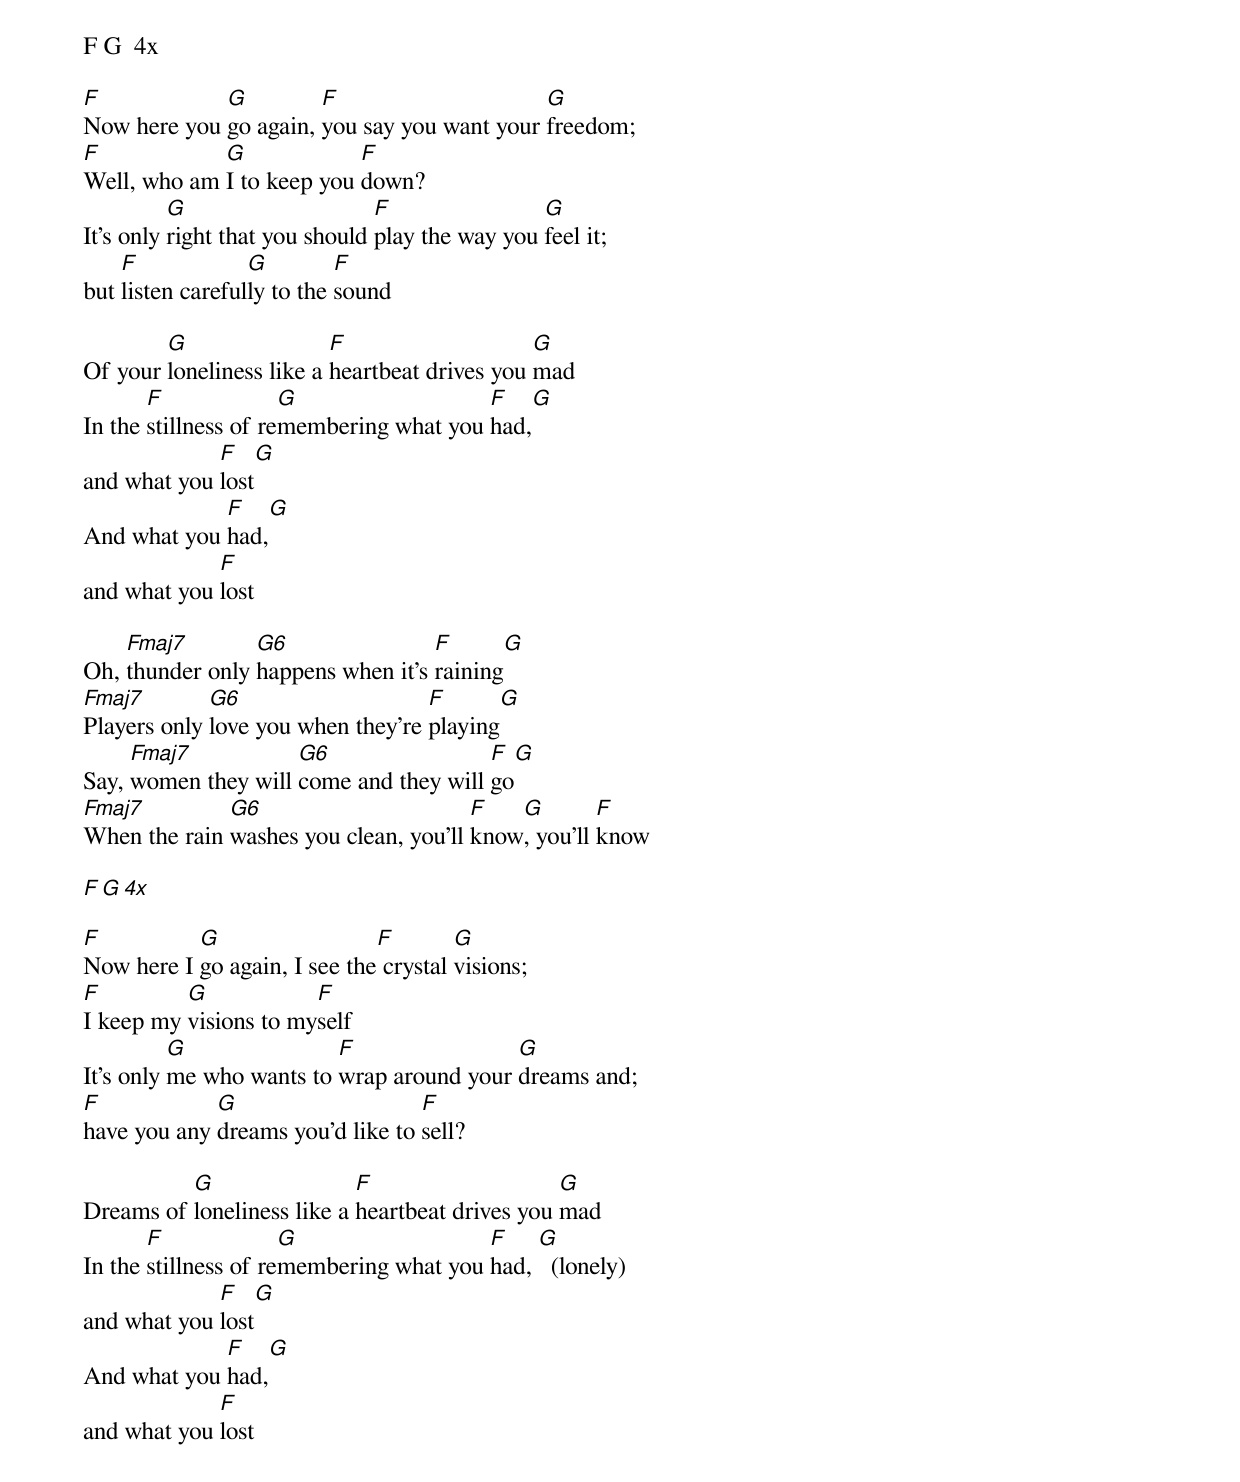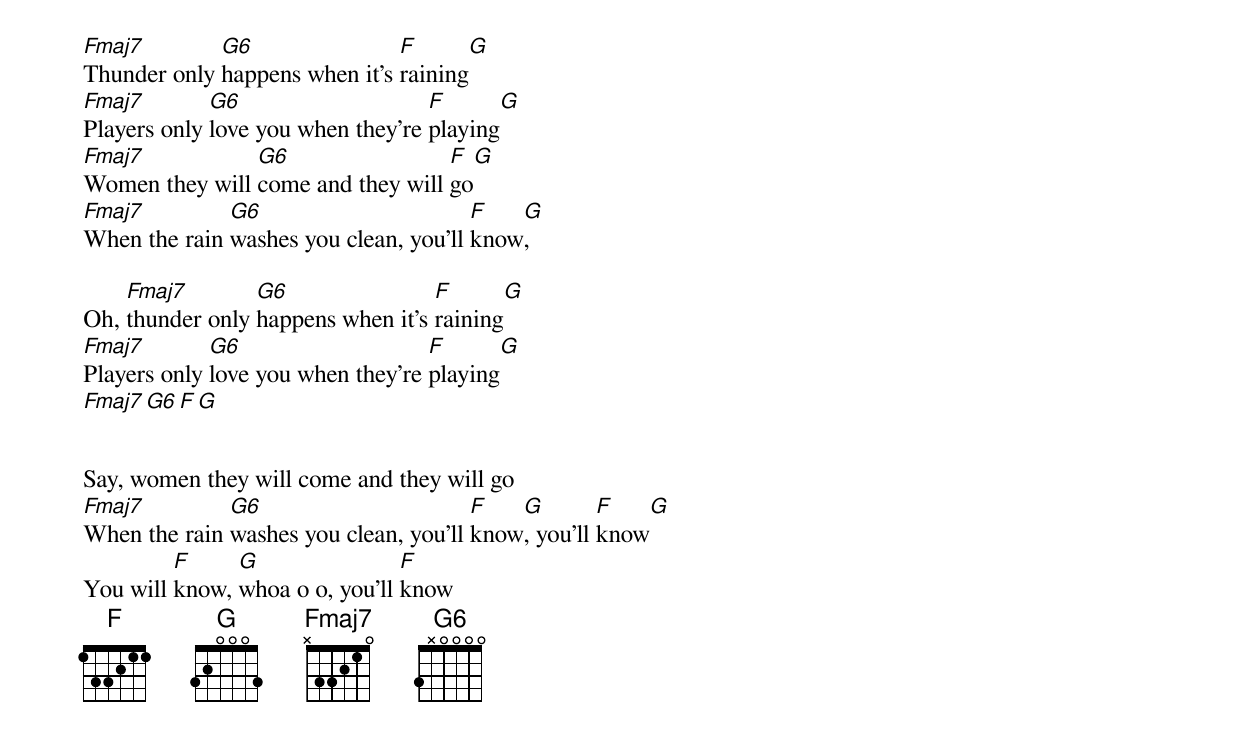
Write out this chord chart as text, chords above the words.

F G  4x

F            G         F                     G
Now here you go again, you say you want your freedom;
F            G             F
Well, who am I to keep you down?
          G                     F                G
It's only right that you should play the way you feel it;
    F             G         F
but listen carefully to the sound

        G                 F                    G
Of your loneliness like a heartbeat drives you mad
       F              G                  F    G
In the stillness of remembering what you had,
             F    G
and what you lost
             F    G
And what you had,
             F
and what you lost

    Fmaj7        G6                F      G
Oh, thunder only happens when it's raining
Fmaj7        G6                    F      G
Players only love you when they're playing
     Fmaj7           G6                 F  G
Say, women they will come and they will go
Fmaj7         G6                       F   G        F
When the rain washes you clean, you'll know, you'll know

F G  4x

F          G                  F        G
Now here I go again, I see the crystal visions;
F         G            F
I keep my visions to myself
          G               F                G
It's only me who wants to wrap around your dreams and;
F            G                    F
have you any dreams you'd like to sell?

          G                 F                    G
Dreams of loneliness like a heartbeat drives you mad
       F              G                  F    G
In the stillness of remembering what you had,   (lonely)
             F    G
and what you lost
             F    G
And what you had,
             F
and what you lost


Fmaj7        G6                F      G
Thunder only happens when it's raining
Fmaj7        G6                    F      G
Players only love you when they're playing
Fmaj7           G6                 F  G
Women they will come and they will go
Fmaj7         G6                       F   G
When the rain washes you clean, you'll know,

    Fmaj7        G6                F      G
Oh, thunder only happens when it's raining
Fmaj7        G6                    F      G
Players only love you when they're playing
     Fmaj7           G6                 F  G


Say, women they will come and they will go
Fmaj7         G6                       F   G        F   G
When the rain washes you clean, you'll know, you'll know
         F     G                F
You will know, whoa o o, you'll know
